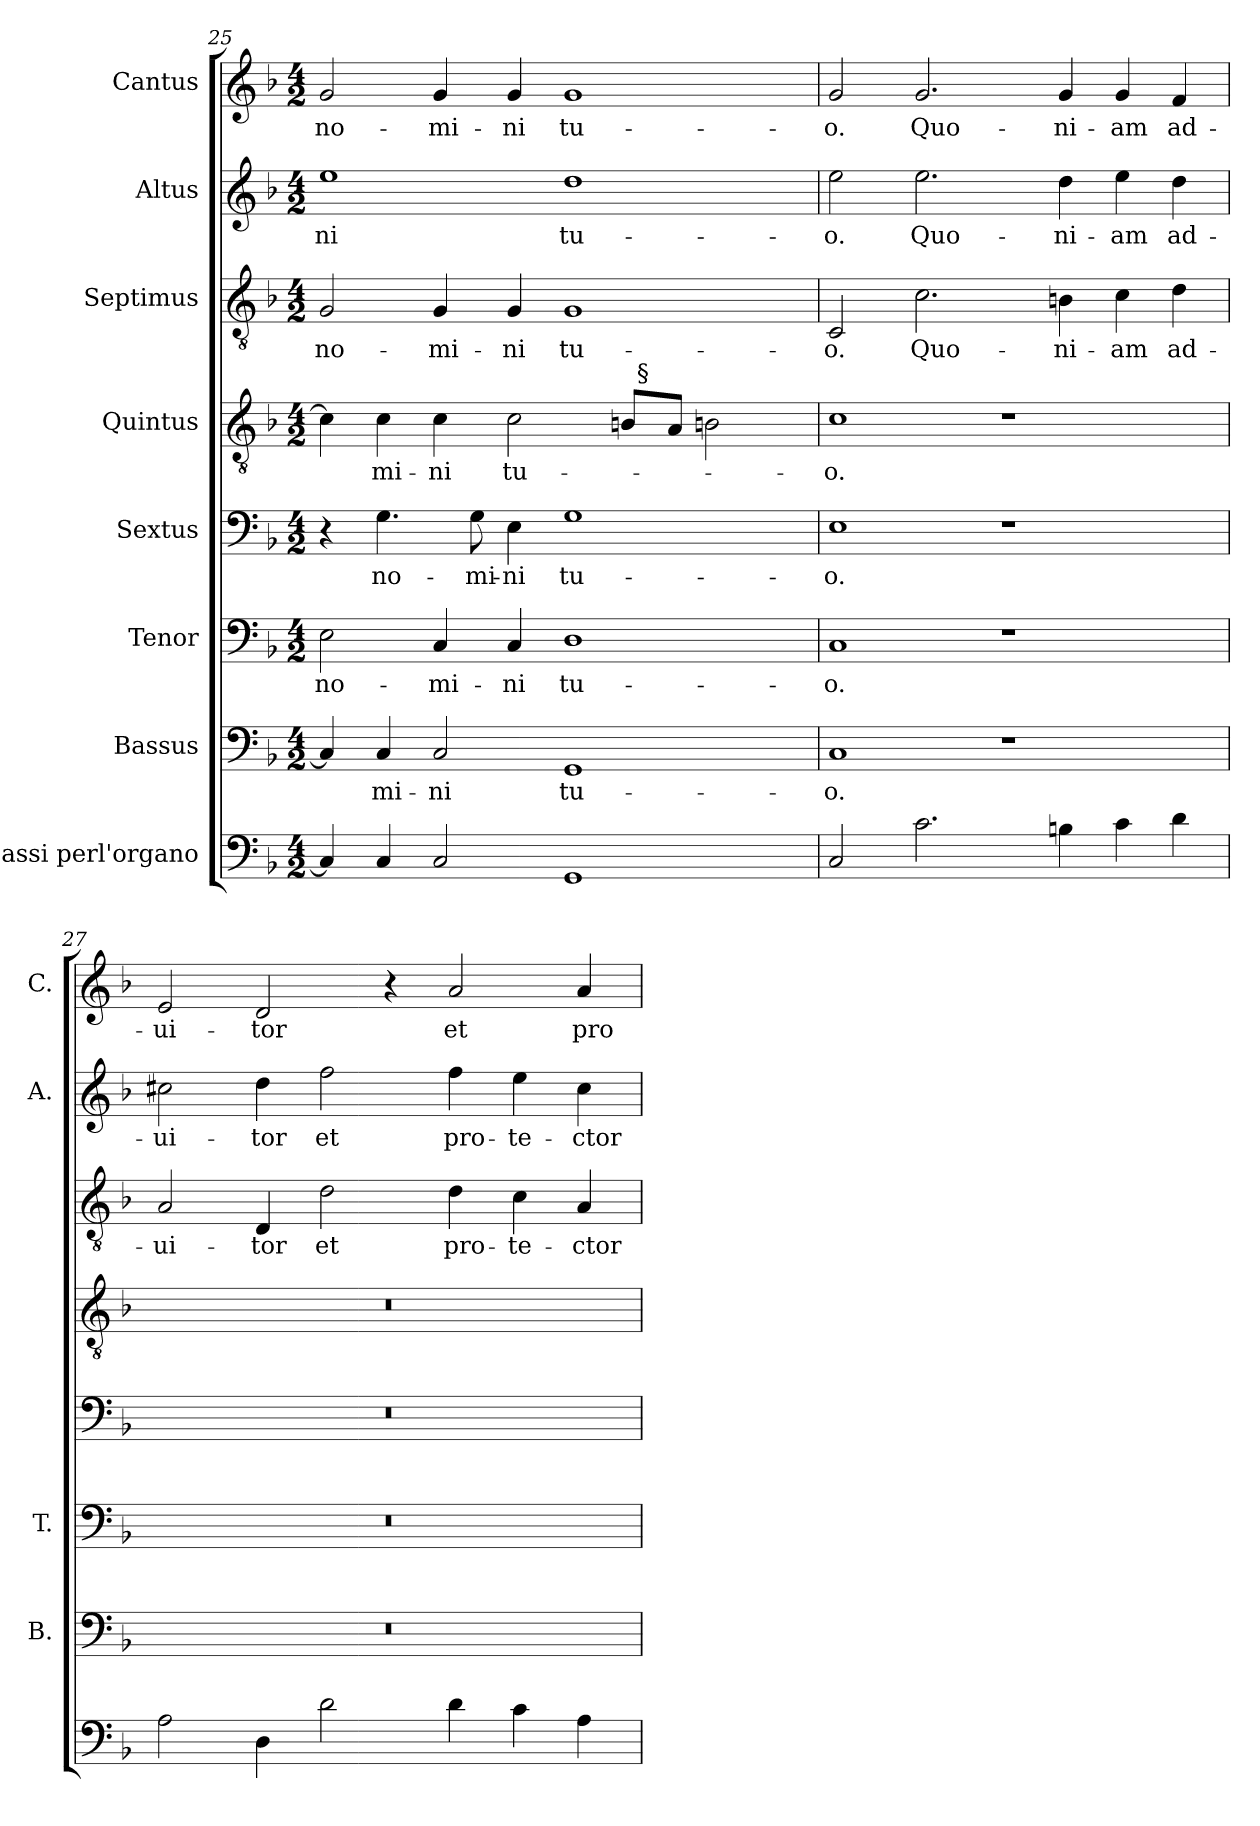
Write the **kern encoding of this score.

**kern	**kern	**text	**kern	**text	**kern	**text	**kern	**text	**kern	**text	**kern	**text	**kern	**text
*part8	*part7	*part7	*part6	*part6	*part5	*part5	*part4	*part4	*part3	*part3	*part2	*part2	*part1	*part1
*staff8	*staff7	*staff7	*staff6	*staff6	*staff5	*staff5	*staff4	*staff4	*staff3	*staff3	*staff2	*staff2	*staff1	*staff1
*I"Bassi perl'organo	*I"Bassus	*	*I"Tenor	*	*I"Sextus	*	*I"Quintus	*	*I"Septimus	*	*I"Altus	*	*I"Cantus	*
*	*I'B.	*	*I'T.	*	*	*	*	*	*	*	*I'A.	*	*I'C.	*
*clefF4	*clefF4	*	*clefF4	*	*clefF4	*	*clefGv2	*	*clefGv2	*	*clefG2	*	*clefG2	*
*	*	*	*	*	*	*	*ITrd7c12	*	*ITrd7c12	*	*ITrd7c12	*	*	*
*k[b-]	*k[b-]	*	*k[b-]	*	*k[b-]	*	*k[b-]	*	*k[b-]	*	*k[b-]	*	*k[b-]	*
*d:	*d:	*	*d:	*	*d:	*	*d:	*	*d:	*	*d:	*	*d:	*
*M4/2	*M4/2	*	*M4/2	*	*M4/2	*	*M4/2	*	*M4/2	*	*M4/2	*	*M4/2	*
=25	=25	=25	=25	=25	=25	=25	=25	=25	=25	=25	=25	=25	=25	=25
!	!	!	!	!LO:LY:b	!	!	!	!	!	!LO:LY:b	!	!LO:LY:b	!	!LO:LY:b
*	*	*	*	*	*	*	*^	*	*	*	*	*	*	*
4C/]	4C/]	.	2E\	no-	4r	.	4C\]	1ryy	.	2GG/	no-	1e	-ni	2g/	no-
!	!	!LO:LY:b	!	!	!	!LO:LY:b	!	!	!LO:LY:b	!	!	!	!	!	!
4C/	4C/	-mi-	.	.	4.G\	no-	4C\	.	-mi-	.	.	.	.	.	.
!	!	!LO:LY:b	!	!LO:LY:b	!	!	!	!	!LO:LY:b	!	!LO:LY:b	!	!	!	!LO:LY:b
2C/	2C/	-ni	4C/	-mi-	.	.	4C\	.	-ni	4GG/	-mi-	.	.	4g/	-mi-
!	!	!	!	!	!	!LO:LY:b	!	!	!	!	!	!	!	!	!
.	.	.	.	.	8G\	-mi-	.	.	.	.	.	.	.	.	.
!	!	!	!	!LO:LY:b	!	!LO:LY:b	!	!	!LO:LY:b	!	!LO:LY:b	!	!	!	!LO:LY:b
.	.	.	4C/	-ni	4E\	-ni	2C\	.	tu-	4GG/	-ni	.	.	4g/	-ni
!	!	!LO:LY:b	!	!LO:LY:b	!	!LO:LY:b	!	!	!	!	!LO:LY:b	!	!LO:LY:b	!	!LO:LY:b
1GG	1GG	tu-	1D	tu-	1G	tu-	.	4ryy	.	1GG	tu-	1d	tu-	1g	tu-
.	.	.	.	.	.	.	8BB/L	32ryy	.	.	.	.	.	.	.
!	!	!	!	!	!	!	!	!LO:TX:a:t=§	!	!	!	!	!	!	!
.	.	.	.	.	.	.	.	2ryy	.	.	.	.	.	.	.
.	.	.	.	.	.	.	8AA/J	.	.	.	.	.	.	.	.
.	.	.	.	.	.	.	2BBn\	.	.	.	.	.	.	.	.
.	.	.	.	.	.	.	.	8..ryy	.	.	.	.	.	.	.
=26	=26	=26	=26	=26	=26	=26	=26	=26	=26	=26	=26	=26	=26	=26	=26
!	!	!LO:LY:b	!	!LO:LY:b	!	!LO:LY:b	!	!	!LO:LY:b	!	!LO:LY:b	!	!LO:LY:b	!	!LO:LY:b
*	*	*	*	*	*	*	*v	*v	*	*	*	*	*	*	*
2C/	1C	-o.	1C	-o.	1E	-o.	1C	-o.	2CC/	-o.	2e\	-o.	2g/	-o.
!	!	!	!	!	!	!	!	!	!	!LO:LY:b	!	!LO:LY:b	!	!LO:LY:b
2.c\	.	.	.	.	.	.	.	.	2.C\	Quo-	2.e\	Quo-	2.g/	Quo-
.	1r	.	1r	.	1r	.	1r	.	.	.	.	.	.	.
!	!	!	!	!	!	!	!	!	!	!LO:LY:b	!	!LO:LY:b	!	!LO:LY:b
4Bn\	.	.	.	.	.	.	.	.	4BBn\	-ni-	4d\	-ni-	4g/	-ni-
!	!	!	!	!	!	!	!	!	!	!LO:LY:b	!	!LO:LY:b	!	!LO:LY:b
4c\	.	.	.	.	.	.	.	.	4C\	-am	4e\	-am	4g/	-am
!	!	!	!	!	!	!	!	!	!	!LO:LY:b	!	!LO:LY:b	!	!LO:LY:b
4d\	.	.	.	.	.	.	.	.	4D\	ad-	4d\	ad-	4f/	ad-
=27	=27	=27	=27	=27	=27	=27	=27	=27	=27	=27	=27	=27	=27	=27
!	!LO:N:vis=1	!	!LO:N:vis=1	!	!LO:N:vis=1	!	!LO:N:vis=1	!	!	!LO:LY:b	!	!LO:LY:b	!	!LO:LY:b
2A\	0r	.	0r	.	0r	.	0r	.	2AA/	-ui-	2c#X\	-ui-	2e/	-ui-
!	!	!	!	!	!	!	!	!	!	!LO:LY:b	!	!LO:LY:b	!	!LO:LY:b
4D\	.	.	.	.	.	.	.	.	4DD/	-tor	4d\	-tor	2d/	-tor
!	!	!	!	!	!	!	!	!	!	!LO:LY:b	!	!LO:LY:b	!	!
2d\	.	.	.	.	.	.	.	.	2D\	et	2f\	et	.	.
.	.	.	.	.	.	.	.	.	.	.	.	.	4r	.
!	!	!	!	!	!	!	!	!	!	!LO:LY:b	!	!LO:LY:b	!	!LO:LY:b
4d\	.	.	.	.	.	.	.	.	4D\	pro-	4f\	pro-	2a/	et
!	!	!	!	!	!	!	!	!	!	!LO:LY:b	!	!LO:LY:b	!	!
4c\	.	.	.	.	.	.	.	.	4C\	-te-	4e\	-te-	.	.
!	!	!	!	!	!	!	!	!	!	!LO:LY:b	!	!LO:LY:b	!	!LO:LY:b
4A\	.	.	.	.	.	.	.	.	4AA/	-ctor	4c#\	-ctor	4a/	pro-
=	=	=	=	=	=	=	=	=	=	=	=	=	=	=
*-	*-	*-	*-	*-	*-	*-	*-	*-	*-	*-	*-	*-	*-	*-
